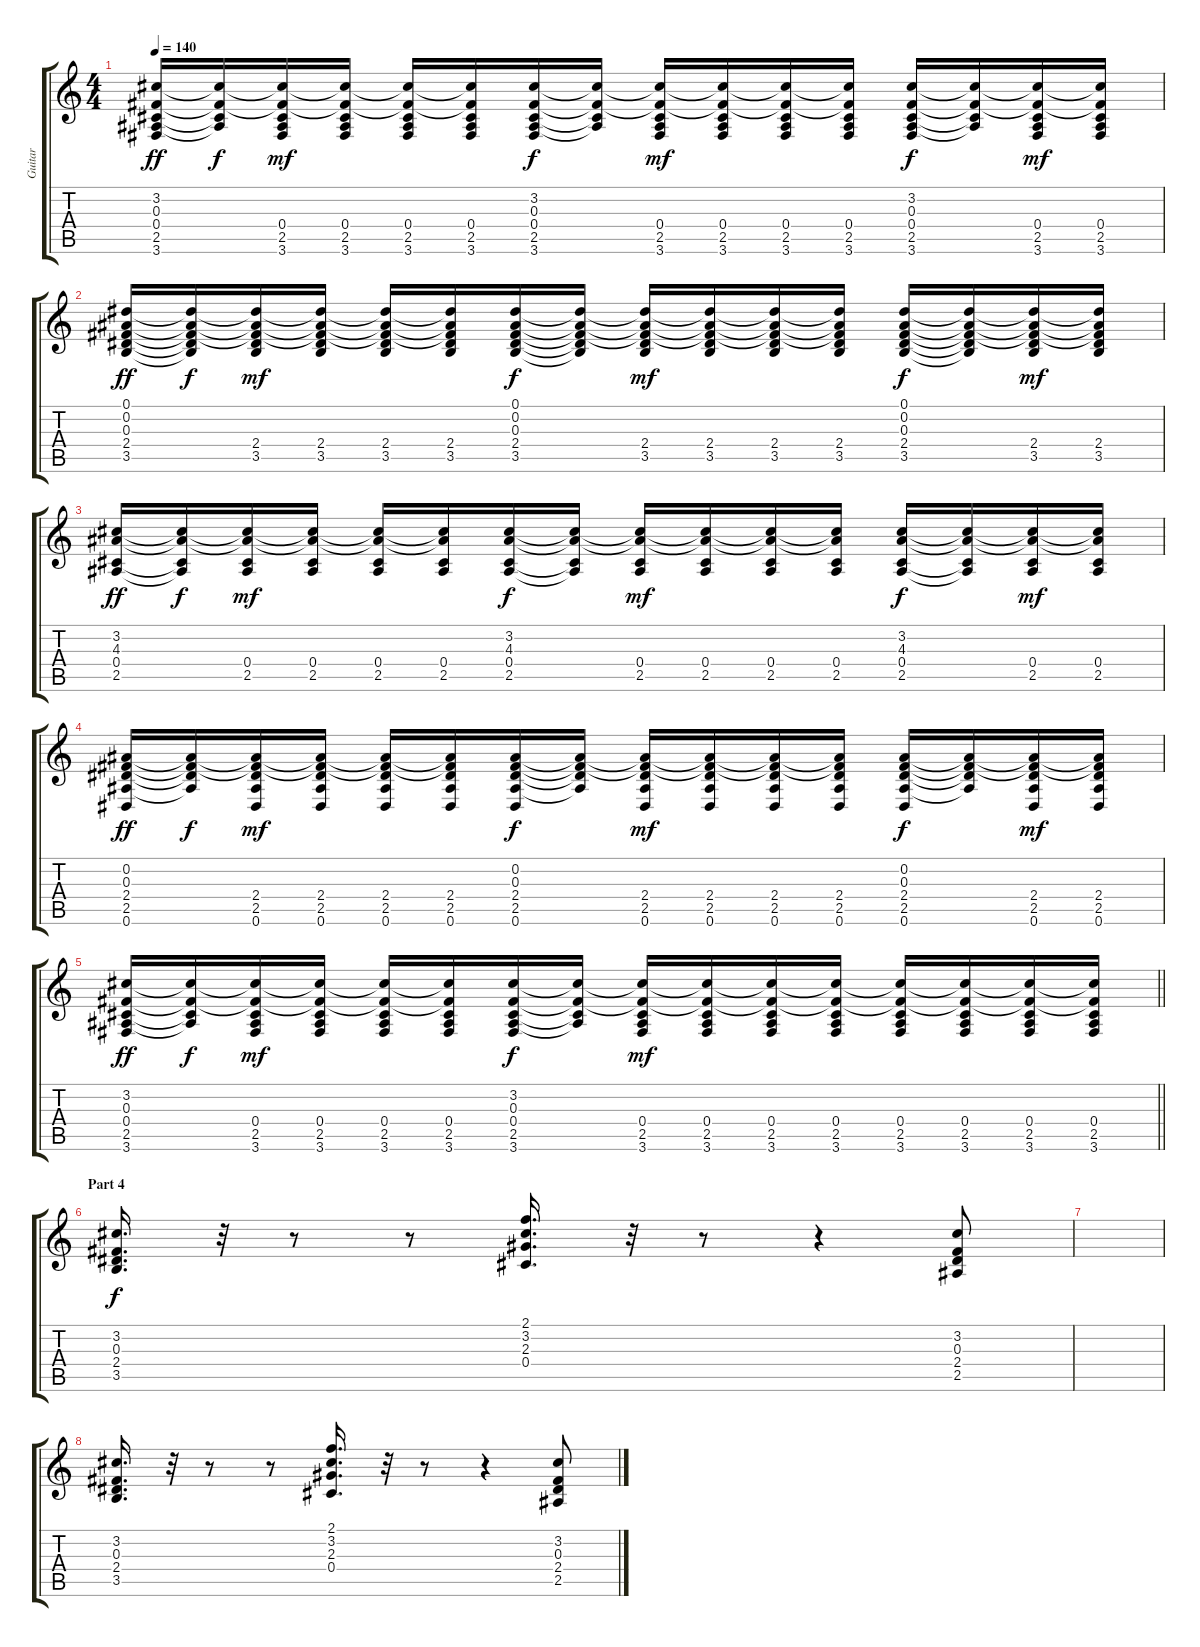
\track ("Guitar" "Guitar") {instrument acousticguitarsteel}
\staff {score tabs}
\tuning (Eb4 Bb3 Gb3 Db3 Ab2 Eb2) {hide}
\ts (4 4)
\tempo 140
\clef g2
\ks c
(3.2 0.3 0.4 2.5 3.6).16{dy ff} (3.2{t} 0.3{t} 0.4{t} 2.5{t}).16{dy f} (3.2{t} 0.3{t} 0.4 2.5 3.6).16{dy mf} (3.2{t} 0.3{t} 0.4 2.5 3.6).16 (3.2{t} 0.3{t} 0.4 2.5 3.6).16 (3.2{t} 0.3{t} 0.4 2.5 3.6).16 (3.2 0.3 0.4 2.5 3.6).16{dy f} (3.2{t} 0.3{t} 0.4{t} 2.5{t}).16 (3.2{t} 0.3{t} 0.4 2.5 3.6).16{dy mf} (3.2{t} 0.3{t} 0.4 2.5 3.6).16 (3.2{t} 0.3{t} 0.4 2.5 3.6).16 (3.2{t} 0.3{t} 0.4 2.5 3.6).16 (3.2 0.3 0.4 2.5 3.6).16{dy f} (3.2{t} 0.3{t} 0.4{t} 2.5{t}).16 (3.2{t} 0.3{t} 0.4 2.5 3.6).16{dy mf} (3.2{t} 0.3{t} 0.4 2.5 3.6).16 |
(0.1 0.2 0.3 2.4 3.5).16{dy ff} (0.1{t} 0.2{t} 0.3{t} 2.4{t} 3.5{t}).16{dy f} (0.1{t} 0.2{t} 0.3{t} 2.4 3.5).16{dy mf} (0.1{t} 0.2{t} 0.3{t} 2.4 3.5).16 (0.1{t} 0.2{t} 0.3{t} 2.4 3.5).16 (0.1{t} 0.2{t} 0.3{t} 2.4 3.5).16 (0.1 0.2 0.3 2.4 3.5).16{dy f} (0.1{t} 0.2{t} 0.3{t} 2.4{t} 3.5{t}).16 (0.1{t} 0.2{t} 0.3{t} 2.4 3.5).16{dy mf} (0.1{t} 0.2{t} 0.3{t} 2.4 3.5).16 (0.1{t} 0.2{t} 0.3{t} 2.4 3.5).16 (0.1{t} 0.2{t} 0.3{t} 2.4 3.5).16 (0.1 0.2 0.3 2.4 3.5).16{dy f} (0.1{t} 0.2{t} 0.3{t} 2.4{t} 3.5{t}).16 (0.1{t} 0.2{t} 0.3{t} 2.4 3.5).16{dy mf} (0.1{t} 0.2{t} 0.3{t} 2.4 3.5).16 |
(3.2 4.3 0.4 2.5).16{dy ff} (3.2{t} 4.3{t} 0.4{t} 2.5{t}).16{dy f} (3.2{t} 4.3{t} 0.4 2.5).16{dy mf} (3.2{t} 4.3{t} 0.4 2.5).16 (3.2{t} 4.3{t} 0.4 2.5).16 (3.2{t} 4.3{t} 0.4 2.5).16 (3.2 4.3 0.4 2.5).16{dy f} (3.2{t} 4.3{t} 0.4{t} 2.5{t}).16 (3.2{t} 4.3{t} 0.4 2.5).16{dy mf} (3.2{t} 4.3{t} 0.4 2.5).16 (3.2{t} 4.3{t} 0.4 2.5).16 (3.2{t} 4.3{t} 0.4 2.5).16 (3.2 4.3 0.4 2.5).16{dy f} (3.2{t} 4.3{t} 0.4{t} 2.5{t}).16 (3.2{t} 4.3{t} 0.4 2.5).16{dy mf} (3.2{t} 4.3{t} 0.4 2.5).16 |
(0.2 0.3 2.4 2.5 0.6).16{dy ff} (0.2{t} 0.3{t} 2.4{t} 2.5{t}).16{dy f} (0.2{t} 0.3{t} 2.4 2.5 0.6).16{dy mf} (0.2{t} 0.3{t} 2.4 2.5 0.6).16 (0.2{t} 0.3{t} 2.4 2.5 0.6).16 (0.2{t} 0.3{t} 2.4 2.5 0.6).16 (0.2 0.3 2.4 2.5 0.6).16{dy f} (0.2{t} 0.3{t} 2.4{t} 2.5{t}).16 (0.2{t} 0.3{t} 2.4 2.5 0.6).16{dy mf} (0.2{t} 0.3{t} 2.4 2.5 0.6).16 (0.2{t} 0.3{t} 2.4 2.5 0.6).16 (0.2{t} 0.3{t} 2.4 2.5 0.6).16 (0.2 0.3 2.4 2.5 0.6).16{dy f} (0.2{t} 0.3{t} 2.4{t} 2.5{t}).16 (0.2{t} 0.3{t} 2.4 2.5 0.6).16{dy mf} (0.2{t} 0.3{t} 2.4 2.5 0.6).16 |
\barLineRight lightlight
(3.2 0.3 0.4 2.5 3.6).16{dy ff} (3.2{t} 0.3{t} 0.4{t} 2.5{t}).16{dy f} (3.2{t} 0.3{t} 0.4 2.5 3.6).16{dy mf} (3.2{t} 0.3{t} 0.4 2.5 3.6).16 (3.2{t} 0.3{t} 0.4 2.5 3.6).16 (3.2{t} 0.3{t} 0.4 2.5 3.6).16 (3.2 0.3 0.4 2.5 3.6).16{dy f} (3.2{t} 0.3{t} 0.4{t} 2.5{t}).16 (3.2{t} 0.3{t} 0.4 2.5 3.6).16{dy mf} (3.2{t} 0.3{t} 0.4 2.5 3.6).16 (3.2{t} 0.3{t} 0.4 2.5 3.6).16 (3.2{t} 0.3{t} 0.4 2.5 3.6).16 (3.2{t} 0.3{t} 0.4 2.5 3.6).16 (3.2{t} 0.3{t} 0.4 2.5 3.6).16 (3.2{t} 0.3{t} 0.4 2.5 3.6).16 (3.2{t} 0.3{t} 0.4 2.5 3.6).16 |
\section ("" "Part 4")
(3.2 0.3 2.4 3.5).16{d dy f} r.32 r.8 r.8 (2.1 3.2 2.3 0.4).16{d} r.32 r.8 r.4 (3.2 0.3 2.4 2.5).8 |
|
(3.2 0.3 2.4 3.5).16{d} r.32 r.8 r.8 (2.1 3.2 2.3 0.4).16{d} r.32 r.8 r.4 (3.2 0.3 2.4 2.5).8
